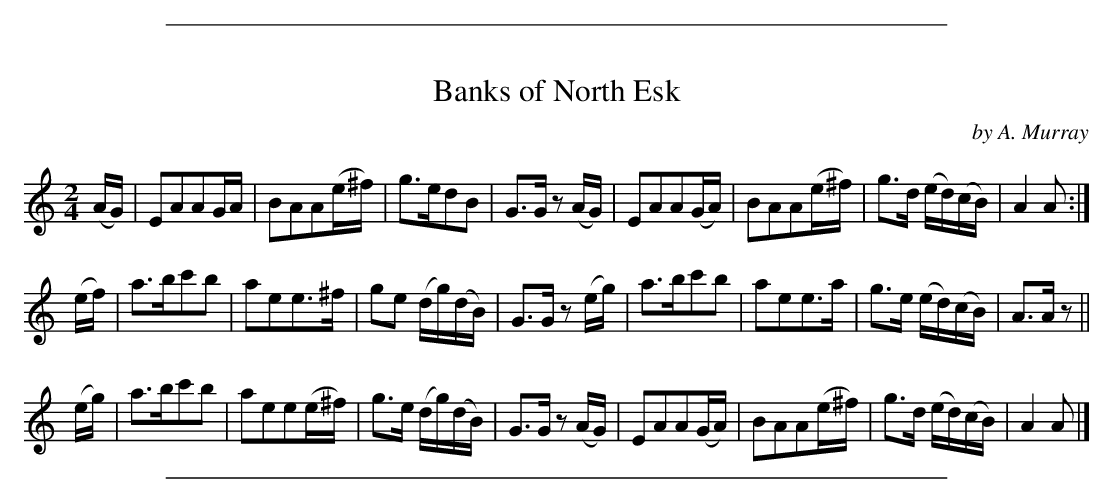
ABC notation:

X:1
T: Banks of North Esk
C: by A. Murray	% From several other collections
M: 2/4
L: 1/16
K: Am
(AG) |\
E2A2A2GA | B2A2A2(e^f) | g3ed2B2 | G3G z2(AG) |\
E2A2A2(GA) | B2A2A2(e^f) | g3d (ed)(cB) | A4A2 :|
(ef) |\
a3bc'2b2 | a2e2e3^f | g2e2 (dg)(dB) | G3G z2(eg) |\
a3bc'2b2 | a2e2e3a | g3e (ed)(cB) | A3A z2 ||
(eg) |\
a3bc'2b2 | a2e2e2(e^f) | g3e (dg)(dB) | G3G z2(AG) |\
E2A2A2(GA) | B2A2A2(e^f) | g3d (ed)(cB) | A4A2 |]
